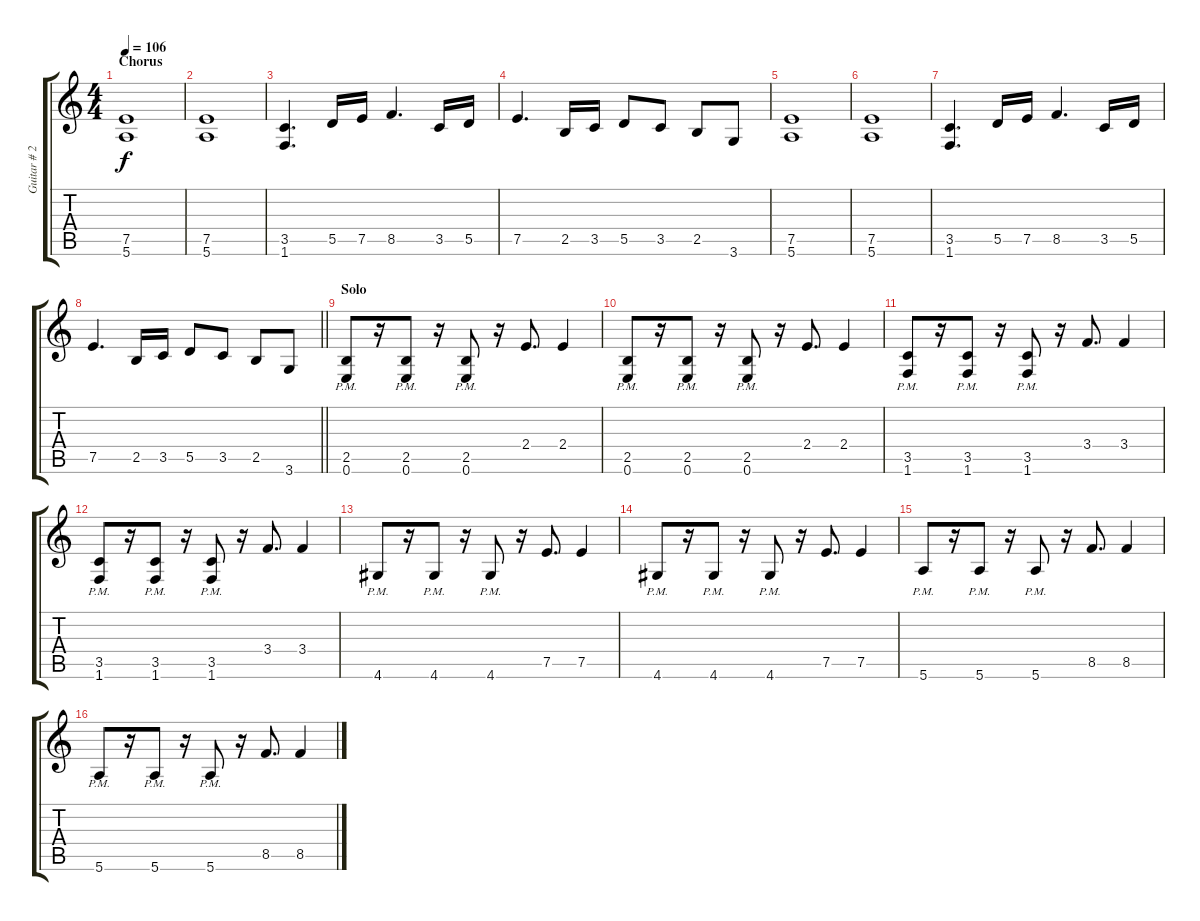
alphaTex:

\track ("Guitar # 2" "Guitar # 2") {instrument overdrivenguitar}
\staff {score tabs}
\tuning (E4 B3 G3 D3 A2 E2) {hide}
\ts (4 4)
\section ("" "Chorus")
\tempo 106
\clef g2
\ks c
(7.5 5.6).1{dy f} |
(7.5 5.6).1 |
(3.5 1.6).4{d} 5.5.16 7.5.16 8.5.4{d} 3.5.16 5.5.16 |
7.5.4{d} 2.5.16 3.5.16 5.5.8 3.5.8 2.5.8 3.6.8 |
(7.5 5.6).1 |
(7.5 5.6).1 |
(3.5 1.6).4{d} 5.5.16 7.5.16 8.5.4{d} 3.5.16 5.5.16 |
\barLineRight lightlight
7.5.4{d} 2.5.16 3.5.16 5.5.8 3.5.8 2.5.8 3.6.8 |
\section ("" "Solo")
(2.5{pm} 0.6{pm}).8 r.16 (2.5{pm} 0.6{pm}).8 r.16 (2.5{pm} 0.6{pm}).8 r.16 2.4.8{d} 2.4.4 |
(2.5{pm} 0.6{pm}).8 r.16 (2.5{pm} 0.6{pm}).8 r.16 (2.5{pm} 0.6{pm}).8 r.16 2.4.8{d} 2.4.4 |
(3.5{pm} 1.6{pm}).8 r.16 (3.5{pm} 1.6{pm}).8 r.16 (3.5{pm} 1.6{pm}).8 r.16 3.4.8{d} 3.4.4 |
(3.5{pm} 1.6{pm}).8 r.16 (3.5{pm} 1.6{pm}).8 r.16 (3.5{pm} 1.6{pm}).8 r.16 3.4.8{d} 3.4.4 |
4.6{pm}.8 r.16 4.6{pm}.8 r.16 4.6{pm}.8 r.16 7.5.8{d} 7.5.4 |
4.6{pm}.8 r.16 4.6{pm}.8 r.16 4.6{pm}.8 r.16 7.5.8{d} 7.5.4 |
5.6{pm}.8 r.16 5.6{pm}.8 r.16 5.6{pm}.8 r.16 8.5.8{d} 8.5.4 |
5.6{pm}.8 r.16 5.6{pm}.8 r.16 5.6{pm}.8 r.16 8.5.8{d} 8.5.4
